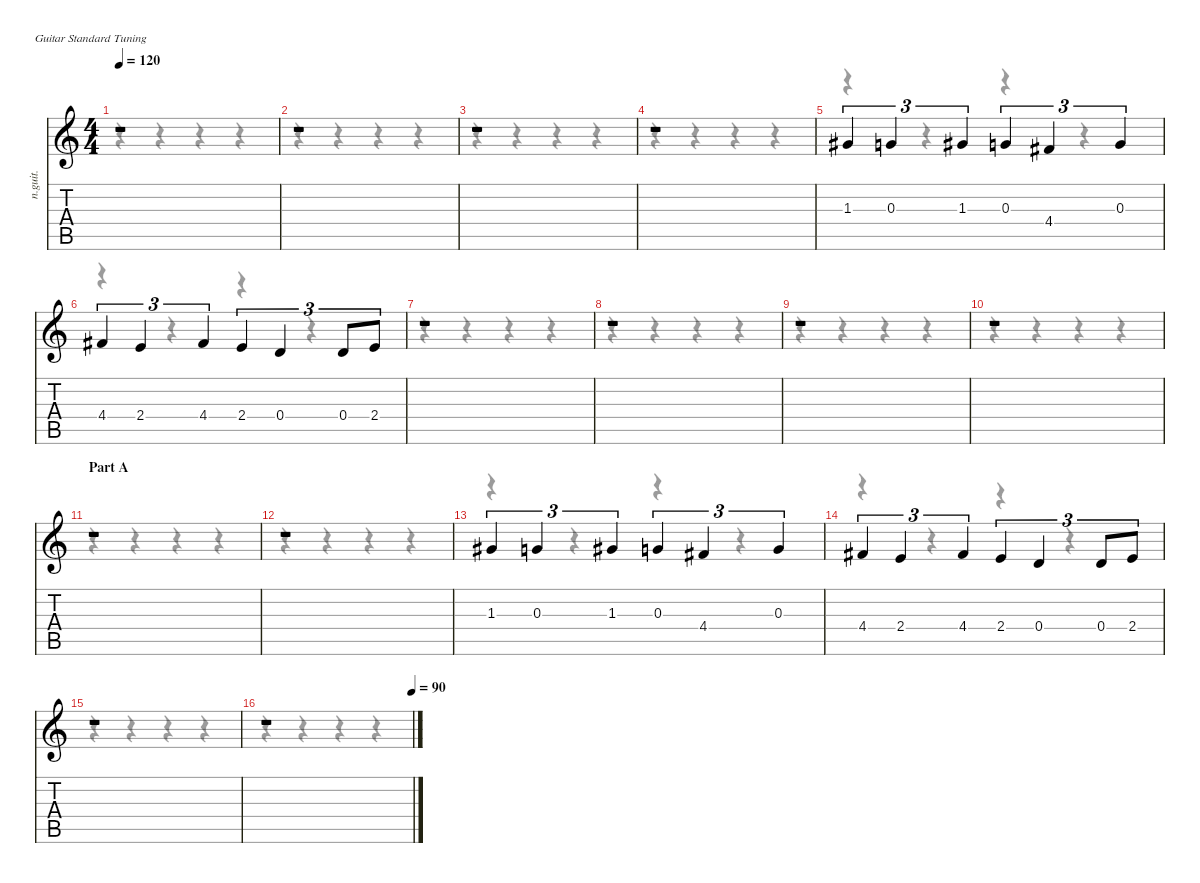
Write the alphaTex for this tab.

\defaultSystemsLayout 4
\hideDynamics
\bracketExtendMode nobrackets
\otherSystemsTrackNameOrientation horizontal
\track ("Backup Melody" "n.guit.") {instrument acousticguitarnylon}
\staff {score tabs}
\tuning (E4 B3 G3 D3 A2 E2)
\voice
\ts (4 4)
\tempo 120
\clef g2
\ks c
r.1{dy f} |
r.1 |
r.1 |
r.1 |
1.3{acc #}.4{tu (3 2)} 0.3.4{tu (3 2)} 1.3{acc #}.4{tu (3 2)} 0.3.4{tu (3 2)} 4.4{acc #}.4{tu (3 2)} 0.3.4{tu (3 2)} |
4.4{acc #}.4{tu (3 2)} 2.4.4{tu (3 2)} 4.4{acc #}.4{tu (3 2)} 2.4.4{tu (3 2)} 0.4.4{tu (3 2)} 0.4.8{tu (3 2)} 2.4.8{tu (3 2)} |
r.1 |
r.1 |
r.1 |
r.1 |
\section ("" "Part A")
r.1 |
r.1 |
1.3{acc #}.4{tu (3 2)} 0.3.4{tu (3 2)} 1.3{acc #}.4{tu (3 2)} 0.3.4{tu (3 2)} 4.4{acc #}.4{tu (3 2)} 0.3.4{tu (3 2)} |
4.4{acc #}.4{tu (3 2)} 2.4.4{tu (3 2)} 4.4{acc #}.4{tu (3 2)} 2.4.4{tu (3 2)} 0.4.4{tu (3 2)} 0.4.8{tu (3 2)} 2.4.8{tu (3 2)} |
r.1 |
\tempo (90 1)
r.1
\voice
\clef g2
\ottava regular
\simile none
\ks c
r.4{dy mf} r.4 r.4 r.4 |
r.4 r.4 r.4 r.4 |
r.4 r.4 r.4 r.4 |
r.4 r.4 r.4 r.4 |
r.4 r.4 r.4 r.4 |
r.4 r.4 r.4 r.4 |
r.4 r.4 r.4 r.4 |
r.4 r.4 r.4 r.4 |
r.4 r.4 r.4 r.4 |
r.4 r.4 r.4 r.4 |
r.4 r.4 r.4 r.4 |
r.4 r.4 r.4 r.4 |
r.4 r.4 r.4 r.4 |
r.4 r.4 r.4 r.4 |
r.4 r.4 r.4 r.4 |
r.4 r.4 r.4 r.4
